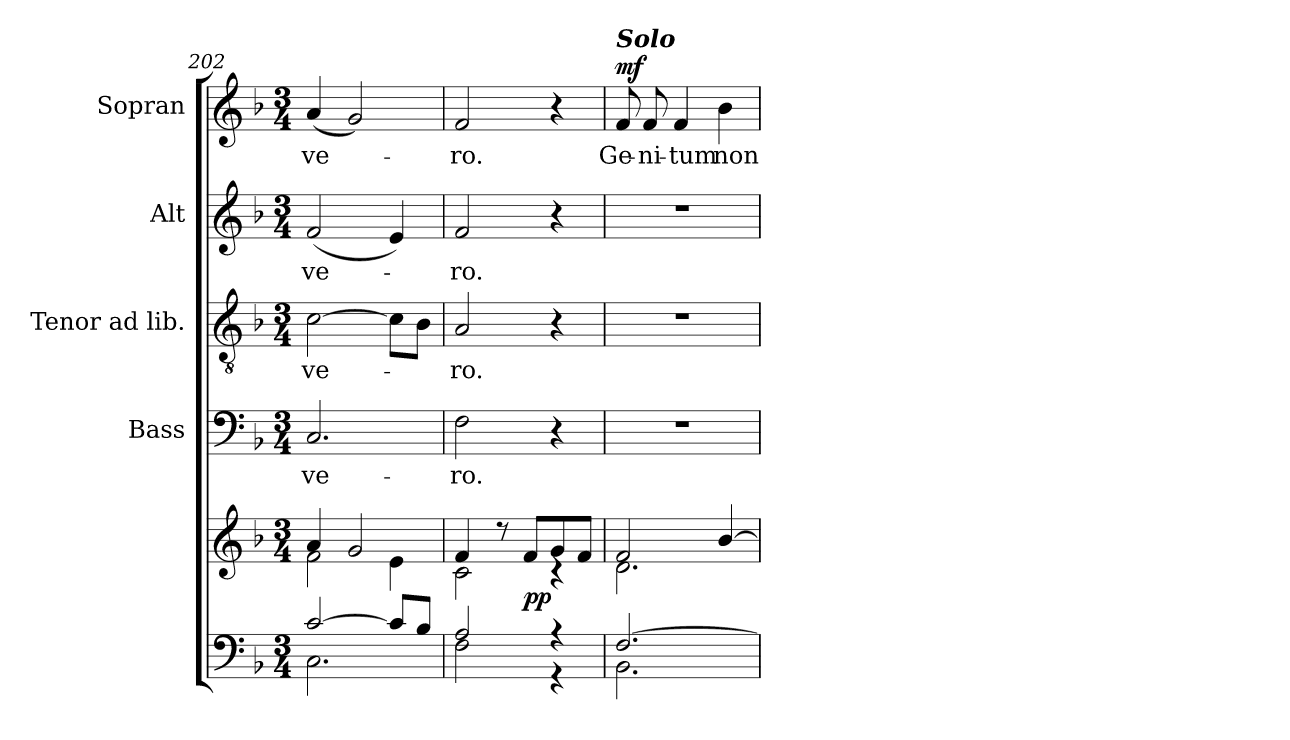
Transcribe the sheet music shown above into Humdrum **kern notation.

**kern	**kern	**dynam	**kern	**text	**kern	**text	**kern	**text	**kern	**text	**dynam
*part5	*part5	*part5	*part4	*part4	*part3	*part3	*part2	*part2	*part1	*part1	*part1
*staff6	*staff5	*staff5/6	*staff4	*staff4	*staff3	*staff3	*staff2	*staff2	*staff1	*staff1	*staff1
*	*	*	*I"Bass	*	*I"Tenor ad lib.	*	*I"Alt	*	*I"Sopran	*	*
*	*	*	*I'B.	*	*I'T.	*	*I'A.	*	*I'S.	*	*
*clefF4	*clefG2	*	*clefF4	*	*clefGv2	*	*clefG2	*	*clefG2	*	*
*k[b-]	*k[b-]	*	*k[b-]	*	*k[b-]	*	*k[b-]	*	*k[b-]	*	*
*F:	*F:	*	*F:	*	*F:	*	*F:	*	*F:	*	*
*M3/4	*M3/4	*	*M3/4	*	*M3/4	*	*M3/4	*	*M3/4	*	*
=202	=202	=202	=202	=202	=202	=202	=202	=202	=202	=202	=202
*^	*^	*	*	*	*	*	*	*	*	*	*
!	!	!	!	!	!	!LO:LY:b	!	!LO:LY:b	!	!LO:LY:b	!	!LO:LY:b	!
[>2c/	2.C\	4a/	2f\	.	2.C/	ve-	[2c\	ve-	(<2f/	ve-	(<4a/	ve-	.
.	.	2g/	.	.	.	.	.	.	.	.	2g/)	.	.
8c/L]	.	.	4e\	.	.	.	8c\L]	.	4e/)	.	.	.	.
8B-/J	.	.	.	.	.	.	8B-\J	.	.	.	.	.	.
=203	=203	=203	=203	=203	=203	=203	=203	=203	=203	=203	=203	=203	=203
!	!	!	!	!	!	!LO:LY:b	!	!LO:LY:b	!	!LO:LY:b	!	!LO:LY:b	!
2A/	2F\	4f/	2c\	.	2F\	-ro.	2A/	-ro.	2f/	-ro.	2f/	-ro.	.
.	.	8r	.	.	.	.	.	.	.	.	.	.	.
!	!	!	!	!LO:DY:b	!	!	!	!	!	!	!	!	!
.	.	8f/L	.	pp	.	.	.	.	.	.	.	.	.
4r	4r	8g/	4rB	.	4r	.	4r	.	4r	.	4r	.	.
.	.	8f/J	.	.	.	.	.	.	.	.	.	.	.
=204	=204	=204	=204	=204	=204	=204	=204	=204	=204	=204	=204	=204	=204
!	!	!	!	!	!	!	!	!	!	!	!LO:TX:a:Bi:t=Solo	!	!
!	!	!	!	!	!	!	!	!	!	!	!	!LO:LY:b	!LO:DY:a
[>2.F/	2.BB-\	2f/	2.d\	.	2.r	.	2.r	.	2.r	.	8f/	Ge-	mf
!	!	!	!	!	!	!	!	!	!	!	!	!LO:LY:b	!
.	.	.	.	.	.	.	.	.	.	.	8f/	-ni-	.
!	!	!	!	!	!	!	!	!	!	!	!	!LO:LY:b	!
.	.	.	.	.	.	.	.	.	.	.	4f/	-tum	.
!	!	!	!	!	!	!	!	!	!	!	!	!LO:LY:b	!
.	.	[>4b-/	.	.	.	.	.	.	.	.	4b-\	non	.
*v	*v	*	*	*	*	*	*	*	*	*	*	*	*
*	*v	*v	*	*	*	*	*	*	*	*	*	*
=	=	=	=	=	=	=	=	=	=	=	=
*-	*-	*-	*-	*-	*-	*-	*-	*-	*-	*-	*-
